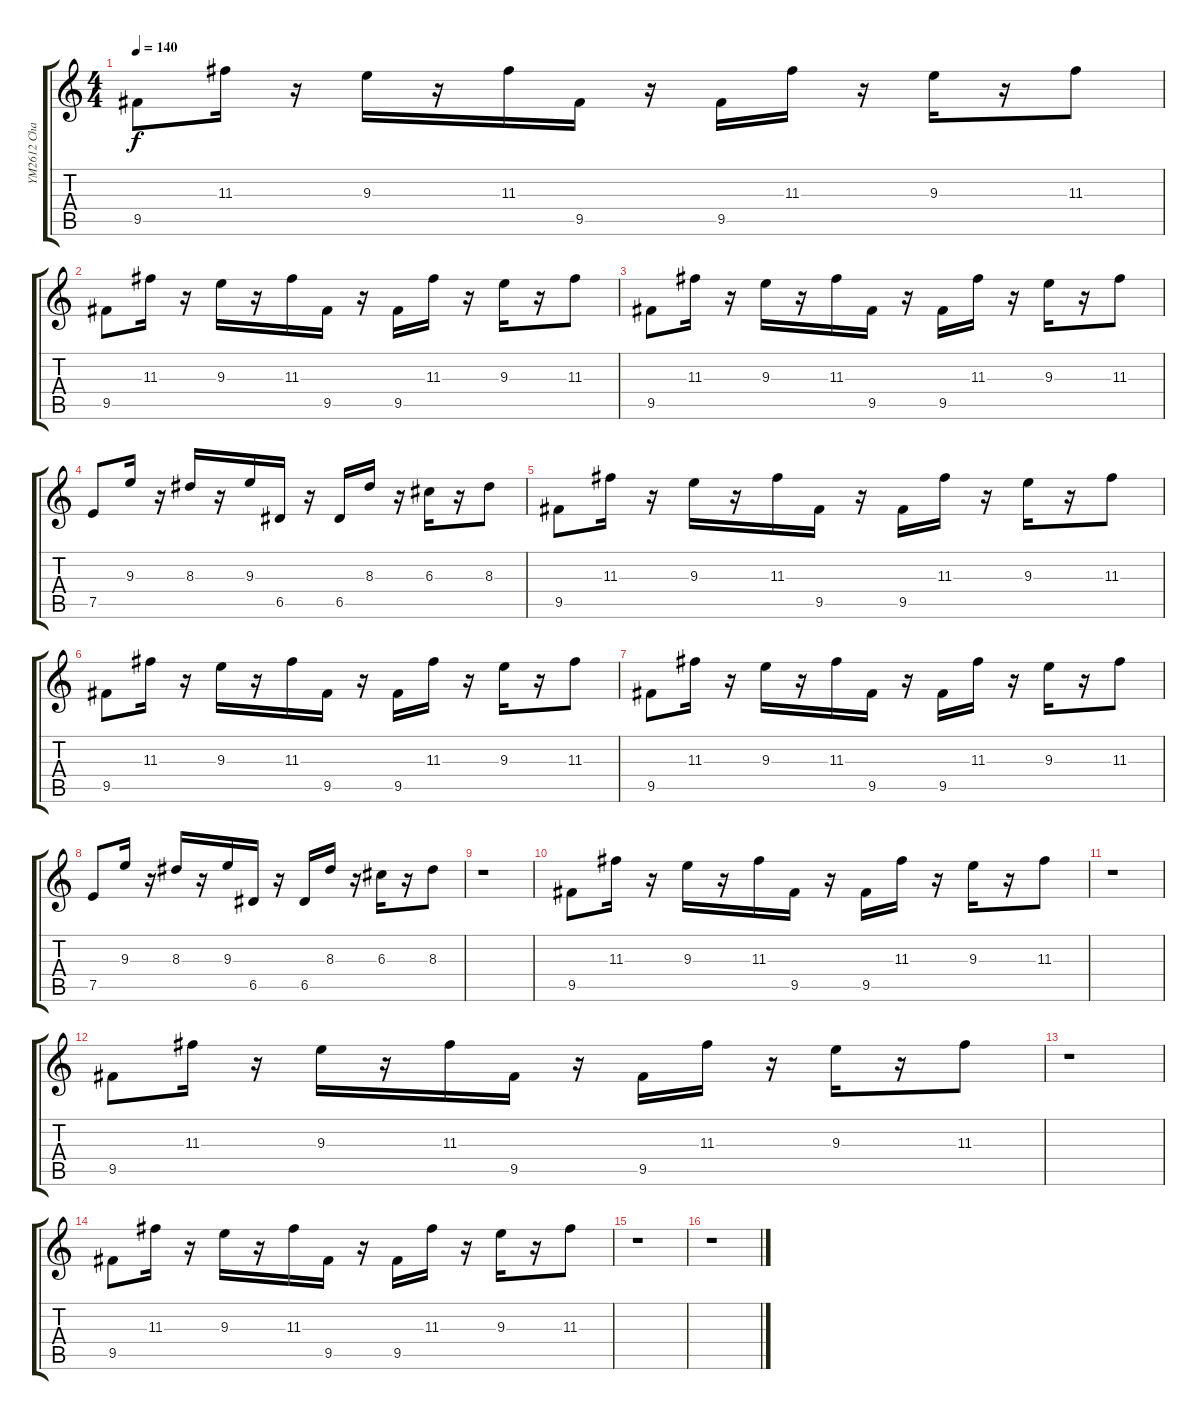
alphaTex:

\track ("YM2612 Chan2" "YM2612 Cha") {instrument acousticguitarnylon}
\staff {score tabs}
\tuning (E4 B3 G3 D3 A2 E2) {hide}
\ts (4 4)
\tempo 140
\clef g2
\ks c
9.5.8{dy f} 11.3.16 r.16 9.3.16 r.16 11.3.16 9.5.16 r.16 9.5.16 11.3.16 r.16 9.3.16 r.16 11.3.8 |
9.5.8 11.3.16 r.16 9.3.16 r.16 11.3.16 9.5.16 r.16 9.5.16 11.3.16 r.16 9.3.16 r.16 11.3.8 |
9.5.8 11.3.16 r.16 9.3.16 r.16 11.3.16 9.5.16 r.16 9.5.16 11.3.16 r.16 9.3.16 r.16 11.3.8 |
7.5.8 9.3.16 r.16 8.3.16 r.16 9.3.16 6.5.16 r.16 6.5.16 8.3.16 r.16 6.3.16 r.16 8.3.8 |
9.5.8 11.3.16 r.16 9.3.16 r.16 11.3.16 9.5.16 r.16 9.5.16 11.3.16 r.16 9.3.16 r.16 11.3.8 |
9.5.8 11.3.16 r.16 9.3.16 r.16 11.3.16 9.5.16 r.16 9.5.16 11.3.16 r.16 9.3.16 r.16 11.3.8 |
9.5.8 11.3.16 r.16 9.3.16 r.16 11.3.16 9.5.16 r.16 9.5.16 11.3.16 r.16 9.3.16 r.16 11.3.8 |
7.5.8 9.3.16 r.16 8.3.16 r.16 9.3.16 6.5.16 r.16 6.5.16 8.3.16 r.16 6.3.16 r.16 8.3.8 |
r.1 |
9.5.8{balance 8} 11.3.16 r.16 9.3.16 r.16 11.3.16 9.5.16 r.16 9.5.16 11.3.16 r.16 9.3.16 r.16 11.3.8 |
r.1 |
9.5.8 11.3.16 r.16 9.3.16 r.16 11.3.16 9.5.16 r.16 9.5.16 11.3.16 r.16 9.3.16 r.16 11.3.8 |
r.1 |
9.5.8 11.3.16 r.16 9.3.16 r.16 11.3.16 9.5.16 r.16 9.5.16 11.3.16 r.16 9.3.16 r.16 11.3.8 |
r.1 |
r.1
